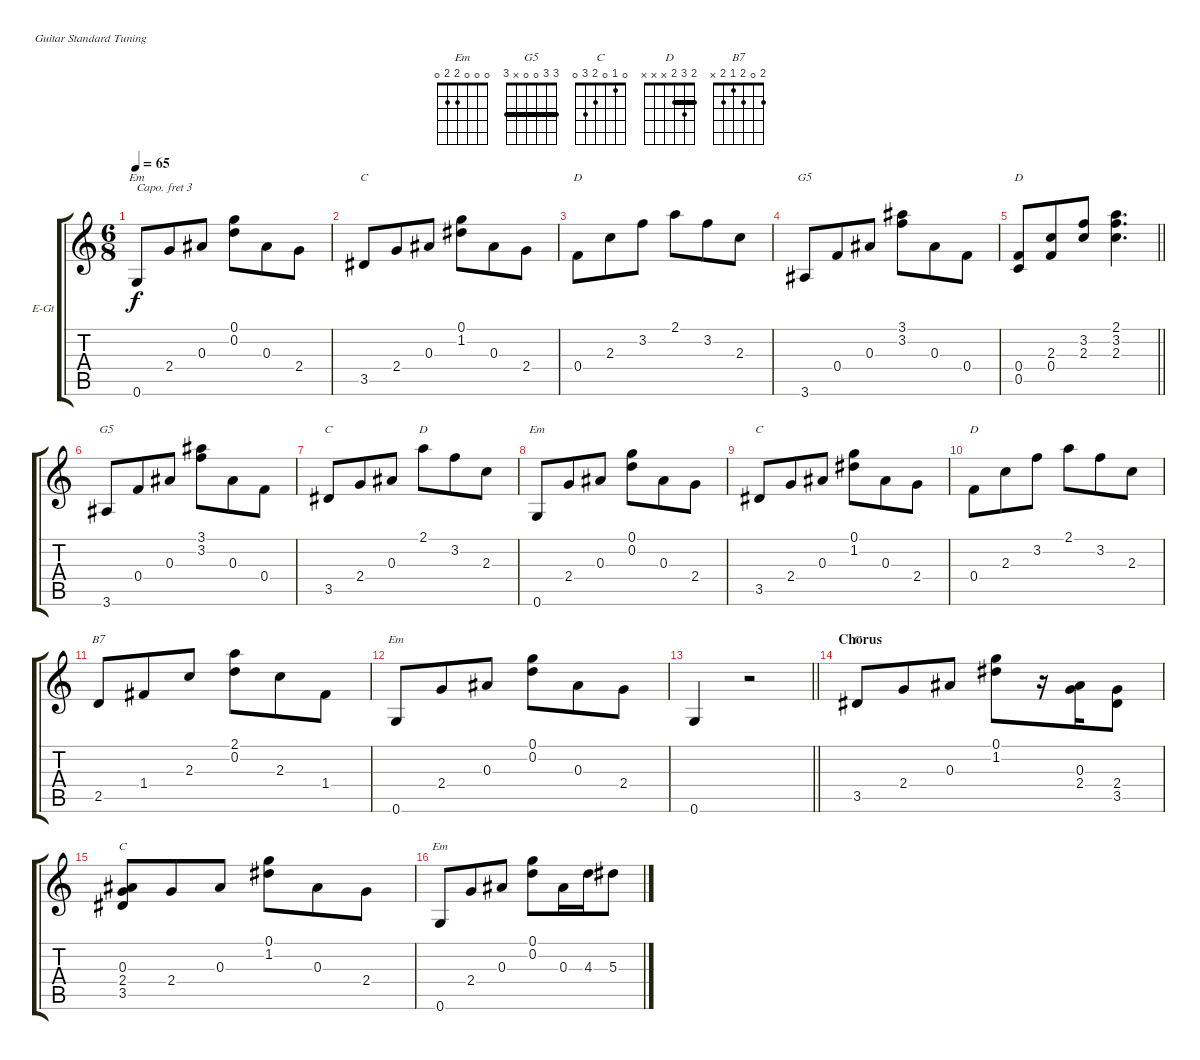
\bracketExtendMode groupsimilarinstruments
\firstSystemTrackNameOrientation horizontal
\otherSystemsTrackNameOrientation horizontal
\track ("Clean Guitar" "E-Gt") {instrument electricguitarjazz}
\staff {score tabs}
\capo 3
\tuning (E4 B3 G3 D3 A2 E2)
\chord ("Em" 0 0 0 2 2 0) {showfingering false}
\chord ("G5" 3 3 0 0 x 3) {showfingering false barre 3}
\chord ("C" 0 1 0 2 3 0) {showfingering false}
\chord ("D" 2 3 2 x x x) {showfingering false barre 2}
\chord ("B7" 2 0 2 1 2 x) {showfingering false}
\ts (6 8)
\tempo 65
\clef g2
\ks c
0.6.8{ch "Em" dy f} 2.4.8 0.3.8 (0.1 0.2).8 0.3.8 2.4.8 |
3.5.8{ch "C"} 2.4.8 0.3.8 (0.1 1.2).8 0.3.8 2.4.8 |
0.4.8{ch "D"} 2.3.8 3.2.8 2.1.8 3.2.8 2.3.8 |
3.6.8{ch "G5"} 0.4.8 0.3.8 (3.1 3.2).8 0.3.8 0.4.8 |
\barLineRight lightlight
(0.4 0.5).8{ch "D"} (2.3 0.4).8 (3.2 2.3).8 (2.1 3.2 2.3).4{d} |
\section ("" "")
3.6.8{ch "G5"} 0.4.8 0.3.8 (3.1 3.2).8 0.3.8 0.4.8 |
3.5.8{ch "C"} 2.4.8 0.3.8 2.1.8{ch "D"} 3.2.8 2.3.8 |
0.6.8{ch "Em"} 2.4.8 0.3.8 (0.1 0.2).8 0.3.8 2.4.8 |
3.5.8{ch "C"} 2.4.8 0.3.8 (0.1 1.2).8 0.3.8 2.4.8 |
0.4.8{ch "D"} 2.3.8 3.2.8 2.1.8 3.2.8 2.3.8 |
2.5.8{ch "B7"} 1.4.8 2.3.8 (2.1 0.2).8 2.3.8 1.4.8 |
0.6.8{ch "Em"} 2.4.8 0.3.8 (0.1 0.2).8 0.3.8 2.4.8 |
\barLineRight lightlight
0.6.4 r.2 |
\section ("" "Chorus")
3.5.8{ch "C"} 2.4.8 0.3.8 (0.1 1.2).8 r.16 (0.3 2.4).16 (2.4 3.5).8 |
(0.3 2.4 3.5).8{ch "C"} 2.4.8 0.3.8 (0.1 1.2).8 0.3.8 2.4.8 |
0.6.8{ch "Em"} 2.4.8 0.3.8 (0.1 0.2).8 0.3.16 4.3.16 5.3.8
